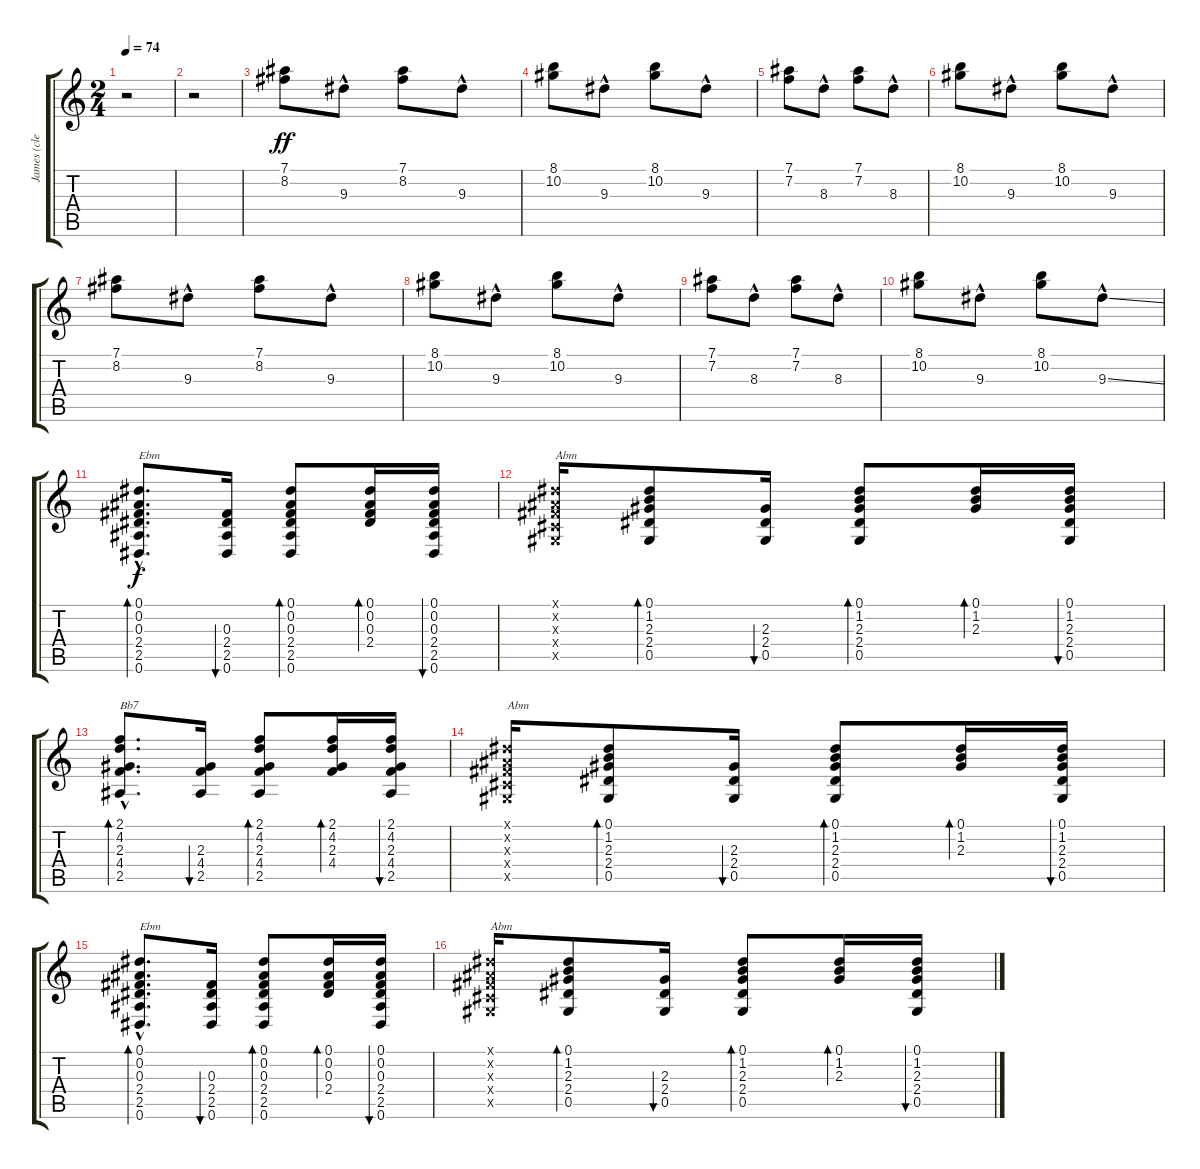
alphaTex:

\track ("James (clean)" "James (cle") {instrument electricguitarjazz}
\staff {score tabs}
\tuning (Eb4 Bb3 Gb3 Db3 Ab2 Eb2) {hide}
\ts (2 4)
\tempo 74
\clef g2
\ks c
r.2{dy f} |
r.2 |
(7.1 8.2).8{dy ff} 9.3{hac}.8 (7.1 8.2).8 9.3{hac}.8 |
(8.1 10.2).8 9.3{hac}.8 (8.1 10.2).8 9.3{hac}.8 |
(7.1 7.2).8 8.3{hac}.8 (7.1 7.2).8 8.3{hac}.8 |
(8.1 10.2).8 9.3{hac}.8 (8.1 10.2).8 9.3{hac}.8 |
(7.1 8.2).8 9.3{hac}.8 (7.1 8.2).8 9.3{hac}.8 |
(8.1 10.2).8 9.3{hac}.8 (8.1 10.2).8 9.3{hac}.8 |
(7.1 7.2).8 8.3{hac}.8 (7.1 7.2).8 8.3{hac}.8 |
(8.1 10.2).8 9.3{hac}.8 (8.1 10.2).8 9.3{ss hac}.8 |
(0.1{hac} 0.2{hac} 0.3{hac} 2.4{hac} 2.5{hac} 0.6{hac}).8{d bd 60 txt "Ebm" dy f} (0.3 2.4 2.5 0.6).16{bu 60} (0.1 0.2 0.3 2.4 2.5 0.6).8{bd 60} (0.1 0.2 0.3 2.4).16{bd 60} (0.1 0.2 0.3 2.4 2.5 0.6).16{bu 60} |
(0.1{x} 0.2{x} 0.3{x} 0.4{x} 0.5{x}).16{txt "Abm"} (0.1 1.2 2.3 2.4 0.5).8{bd 60} (2.3 2.4 0.5).16{bu 60} (0.1 1.2 2.3 2.4 0.5).8{bd 60} (0.1 1.2 2.3).16{bd 60} (0.1 1.2 2.3 2.4 0.5).16{bu 60} |
(2.1{hac} 4.2{hac} 2.3{hac} 4.4{hac} 2.5{hac}).8{d bd 60 txt "Bb7"} (2.3 4.4 2.5).16{bu 60} (2.1 4.2 2.3 4.4 2.5).8{bd 60} (2.1 4.2 2.3 4.4).16{bd 60} (2.1 4.2 2.3 4.4 2.5).16{bu 60} |
(0.1{x} 0.2{x} 0.3{x} 0.4{x} 0.5{x}).16{txt "Abm"} (0.1 1.2 2.3 2.4 0.5).8{bd 60} (2.3 2.4 0.5).16{bu 60} (0.1 1.2 2.3 2.4 0.5).8{bd 60} (0.1 1.2 2.3).16{bd 60} (0.1 1.2 2.3 2.4 0.5).16{bu 60} |
(0.1{hac} 0.2{hac} 0.3{hac} 2.4{hac} 2.5{hac} 0.6{hac}).8{d bd 60 txt "Ebm"} (0.3 2.4 2.5 0.6).16{bu 60} (0.1 0.2 0.3 2.4 2.5 0.6).8{bd 60} (0.1 0.2 0.3 2.4).16{bd 60} (0.1 0.2 0.3 2.4 2.5 0.6).16{bu 60} |
(0.1{x} 0.2{x} 0.3{x} 0.4{x} 0.5{x}).16{txt "Abm"} (0.1 1.2 2.3 2.4 0.5).8{bd 60} (2.3 2.4 0.5).16{bu 60} (0.1 1.2 2.3 2.4 0.5).8{bd 60} (0.1 1.2 2.3).16{bd 60} (0.1 1.2 2.3 2.4 0.5).16{bu 60}
